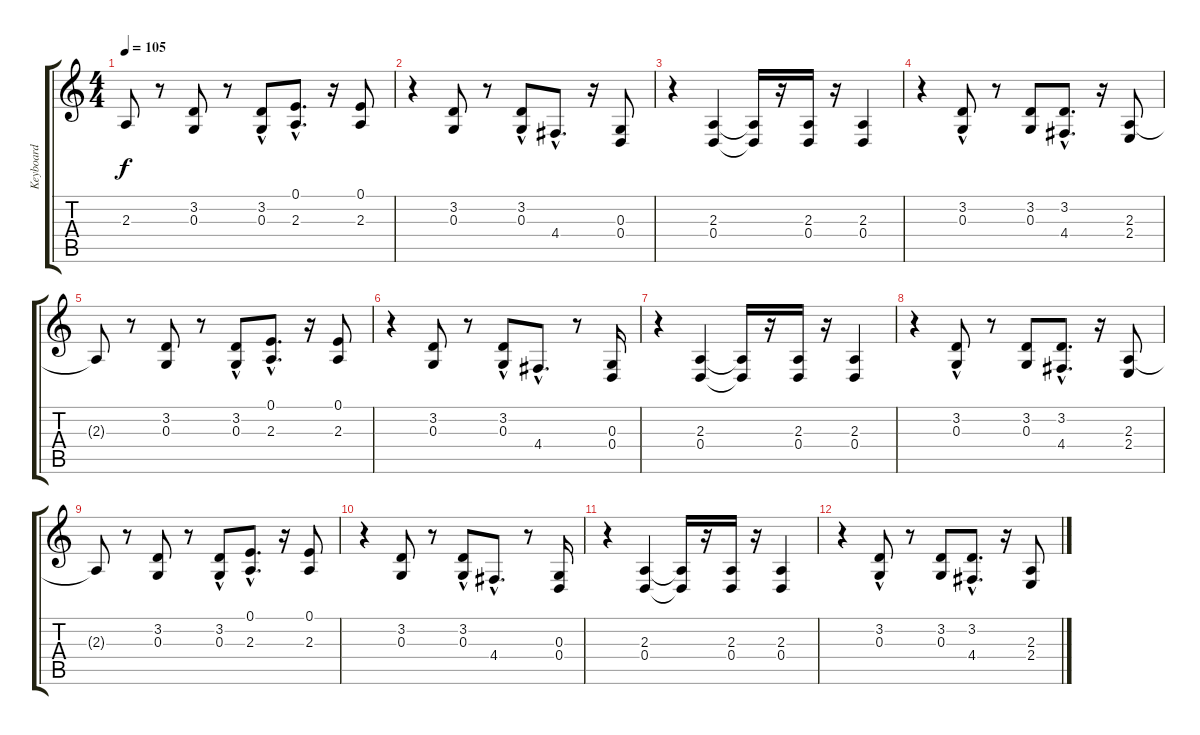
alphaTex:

\track ("Keyboard" "Keyboard") {instrument electricpiano2}
\staff {score tabs}
\tuning (E4 B3 G3 D3 A2 E2) {hide}
\ts (4 4)
\tempo 105
\clef g2
\ks c
2.3{t}.8{dy f} r.8 (3.2 0.3).8 r.8 (3.2{hac} 0.3).8 (0.1{hac} 2.3{hac}).8{d} r.16 (0.1 2.3).8 |
r.4 (3.2 0.3).8 r.8 (3.2 0.3{hac}).8 4.4{hac}.8{d} r.16 (0.3 0.4).8 |
r.4 (2.3 0.4).4 (2.3{t} 0.4{t}).16 r.16 (2.3 0.4).16 r.16 (2.3 0.4).4 |
r.4 (3.2{hac} 0.3).8 r.8 (3.2 0.3).8 (3.2{hac} 4.4{hac}).8{d} r.16 (2.3 2.4).8 |
2.3{t}.8 r.8 (3.2 0.3).8 r.8 (3.2{hac} 0.3).8 (0.1{hac} 2.3{hac}).8{d} r.16 (0.1 2.3).8 |
r.4 (3.2 0.3).8 r.8 (3.2 0.3{hac}).8 4.4{hac}.8{d} r.8 (0.3 0.4).16 |
r.4 (2.3 0.4).4 (2.3{t} 0.4{t}).16 r.16 (2.3 0.4).16 r.16 (2.3 0.4).4 |
r.4 (3.2{hac} 0.3).8 r.8 (3.2 0.3).8 (3.2{hac} 4.4{hac}).8{d} r.16 (2.3 2.4).8 |
2.3{t}.8 r.8 (3.2 0.3).8 r.8 (3.2{hac} 0.3).8 (0.1{hac} 2.3{hac}).8{d} r.16 (0.1 2.3).8 |
r.4 (3.2 0.3).8 r.8 (3.2 0.3{hac}).8 4.4{hac}.8{d} r.8 (0.3 0.4).16 |
r.4 (2.3 0.4).4 (2.3{t} 0.4{t}).16 r.16 (2.3 0.4).16 r.16 (2.3 0.4).4 |
r.4 (3.2{hac} 0.3).8 r.8 (3.2 0.3).8 (3.2{hac} 4.4{hac}).8{d} r.16 (2.3 2.4).8
